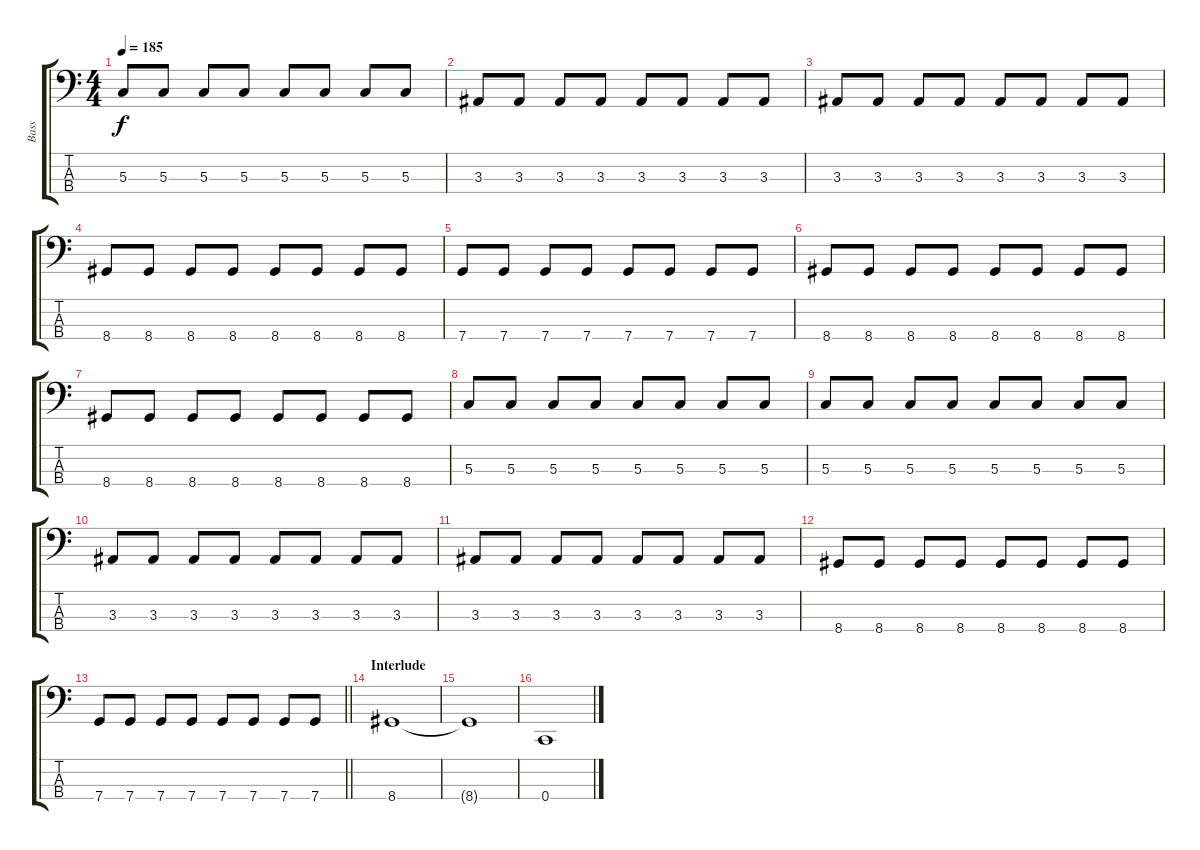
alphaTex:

\track ("Bass" "Bass") {instrument electricbasspick}
\staff {score tabs}
\tuning (F2 C2 G1 C1) {hide}
\ts (4 4)
\tempo 185
\clef f4
\ks c
5.3.8{dy f} 5.3.8 5.3.8 5.3.8 5.3.8 5.3.8 5.3.8 5.3.8 |
3.3.8 3.3.8 3.3.8 3.3.8 3.3.8 3.3.8 3.3.8 3.3.8 |
3.3.8 3.3.8 3.3.8 3.3.8 3.3.8 3.3.8 3.3.8 3.3.8 |
8.4.8 8.4.8 8.4.8 8.4.8 8.4.8 8.4.8 8.4.8 8.4.8 |
7.4.8 7.4.8 7.4.8 7.4.8 7.4.8 7.4.8 7.4.8 7.4.8 |
8.4.8 8.4.8 8.4.8 8.4.8 8.4.8 8.4.8 8.4.8 8.4.8 |
8.4.8 8.4.8 8.4.8 8.4.8 8.4.8 8.4.8 8.4.8 8.4.8 |
5.3.8 5.3.8 5.3.8 5.3.8 5.3.8 5.3.8 5.3.8 5.3.8 |
5.3.8 5.3.8 5.3.8 5.3.8 5.3.8 5.3.8 5.3.8 5.3.8 |
3.3.8 3.3.8 3.3.8 3.3.8 3.3.8 3.3.8 3.3.8 3.3.8 |
3.3.8 3.3.8 3.3.8 3.3.8 3.3.8 3.3.8 3.3.8 3.3.8 |
8.4.8 8.4.8 8.4.8 8.4.8 8.4.8 8.4.8 8.4.8 8.4.8 |
\barLineRight lightlight
7.4.8 7.4.8 7.4.8 7.4.8 7.4.8 7.4.8 7.4.8 7.4.8 |
\section ("" "Interlude")
8.4.1 |
8.4{t}.1 |
0.4.1
